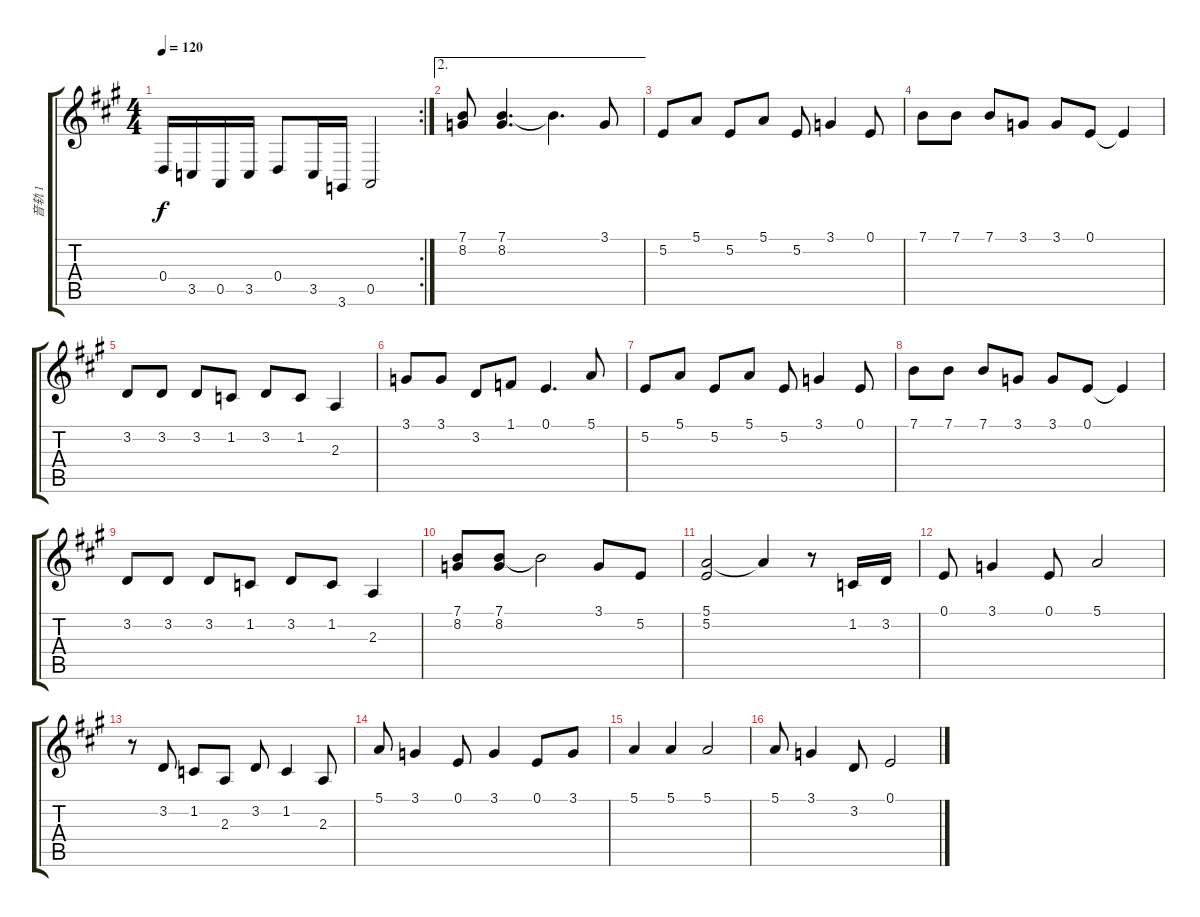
\track ("音轨 1" "音轨 1") {instrument lead2sawtooth}
\staff {score tabs}
\tuning (E4 B3 G3 D3 A2 E2) {hide}
\rc 2
\ts (4 4)
\tempo 120
\clef g2
\ks a
0.4.16{dy f} 3.5.16 0.5.16 3.5.16 0.4.8 3.5.16 3.6.16 0.5.2 |
\ae 2
(7.1 8.2).8 (7.1 8.2).4{d} 7.1{t}.4{d} 3.1.8 |
5.2.8 5.1.8 5.2.8 5.1.8 5.2.8 3.1.4 0.1.8 |
7.1.8 7.1.8 7.1.8 3.1.8 3.1.8 0.1.8 0.1{t}.4 |
3.2.8 3.2.8 3.2.8 1.2.8 3.2.8 1.2.8 2.3.4 |
3.1.8 3.1.8 3.2.8 1.1.8 0.1.4{d} 5.1.8 |
5.2.8 5.1.8 5.2.8 5.1.8 5.2.8 3.1.4 0.1.8 |
7.1.8 7.1.8 7.1.8 3.1.8 3.1.8 0.1.8 0.1{t}.4 |
3.2.8 3.2.8 3.2.8 1.2.8 3.2.8 1.2.8 2.3.4 |
(7.1 8.2).8 (7.1 8.2).8 7.1{t}.2 3.1.8 5.2.8 |
(5.1 5.2).2 5.1{t}.4 r.8 1.2.16 3.2.16 |
0.1.8 3.1.4 0.1.8 5.1.2 |
r.8 3.2.8 1.2.8 2.3.8 3.2.8 1.2.4 2.3.8 |
5.1.8 3.1.4 0.1.8 3.1.4 0.1.8 3.1.8 |
5.1.4 5.1.4 5.1.2 |
5.1.8 3.1.4 3.2.8 0.1.2
